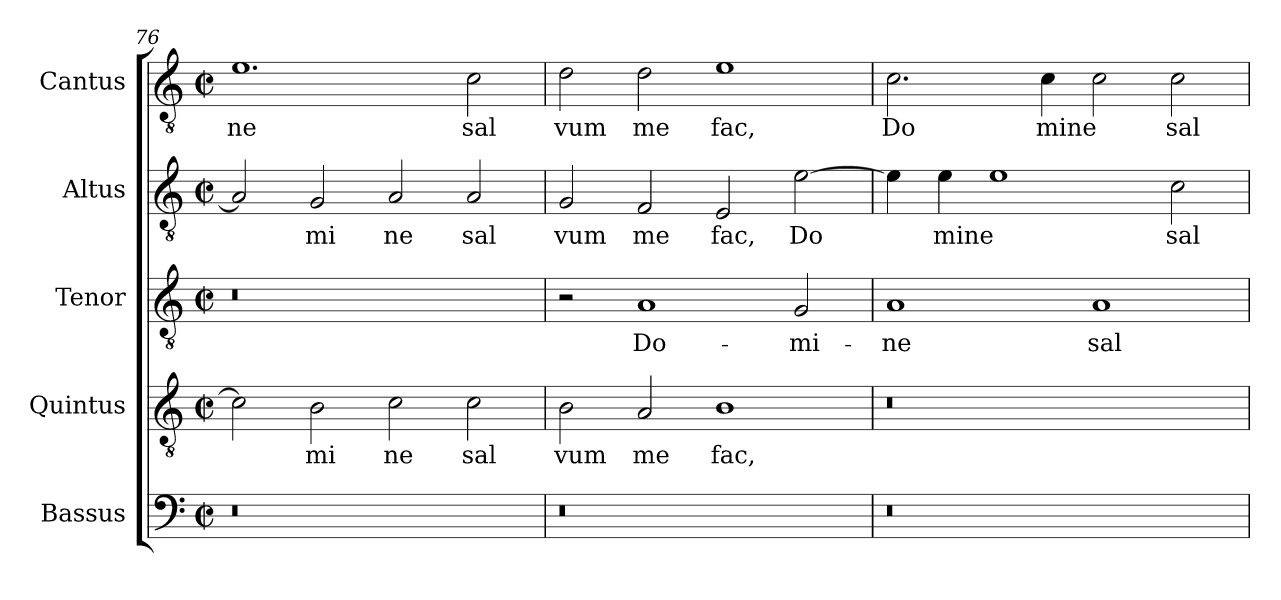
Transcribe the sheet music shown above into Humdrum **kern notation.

**kern	**kern	**text	**kern	**text	**kern	**text	**kern	**text
*part5	*part4	*part4	*part3	*part3	*part2	*part2	*part1	*part1
*staff5	*staff4	*staff4	*staff3	*staff3	*staff2	*staff2	*staff1	*staff1
*I"Bassus	*I"Quintus	*	*I"Tenor	*	*I"Altus	*	*I"Cantus	*
*clefF4	*clefGv2	*	*clefGv2	*	*clefGv2	*	*clefGv2	*
*M2/2	*M2/2	*	*M2/2	*	*M2/2	*	*M2/2	*
*met(c|)	*met(c|)	*	*met(c|)	*	*met(c|)	*	*met(c|)	*
=76	=76	=76	=76	=76	=76	=76	=76	=76
!	!	!	!	!	!	!	!	!LO:LY:b:cj
0r	2c\]	.	0r	.	2A/]	.	1.e	ne
!	!	!LO:LY:b:cj	!	!	!	!LO:LY:b:cj	!	!
.	2B\	mi	.	.	2G/	mi	.	.
!	!	!LO:LY:b:cj	!	!	!	!LO:LY:b:cj	!	!
.	2c\	ne	.	.	2A/	ne	.	.
!	!	!LO:LY:b:cj	!	!	!	!LO:LY:b:cj	!	!LO:LY:b:cj
.	2c\	sal	.	.	2A/	sal	2c\	sal
=77	=77	=77	=77	=77	=77	=77	=77	=77
!	!	!LO:LY:b:cj	!	!	!	!LO:LY:b:cj	!	!LO:LY:b:cj
0r	2B\	vum	2r	.	2G/	vum	2d\	vum
!	!	!LO:LY:b:cj	!	!LO:LY:b:cj	!	!LO:LY:b:cj	!	!LO:LY:b:cj
.	2A/	me	1A	Do-	2F/	me	2d\	me
!	!	!LO:LY:b:cj	!	!	!	!LO:LY:b:cj	!	!LO:LY:b:cj
.	1B	fac,	.	.	2E/	fac,	1e	fac,
!	!	!	!	!LO:LY:b:cj	!	!LO:LY:b	!	!
.	.	.	2G/	-mi-	[>2e\	Do	.	.
=78	=78	=78	=78	=78	=78	=78	=78	=78
!	!	!	!	!LO:LY:b:cj	!	!	!	!LO:LY:b:cj
0r	0r	.	1A	-ne	4e\]	.	2.c\	Do
!	!	!	!	!	!	!LO:LY:b:cj	!	!
.	.	.	.	.	4e\	mine	.	.
.	.	.	.	.	1e	.	.	.
!	!	!	!	!	!	!	!	!LO:LY:b:cj
.	.	.	.	.	.	.	4c\	mine
!	!	!	!	!LO:LY:b:cj	!	!	!	!
.	.	.	1A	sal-	.	.	2c\	.
!	!	!	!	!	!	!LO:LY:b:cj	!	!LO:LY:b:cj
.	.	.	.	.	2c\	sal	2c\	sal
=	=	=	=	=	=	=	=	=
*-	*-	*-	*-	*-	*-	*-	*-	*-
